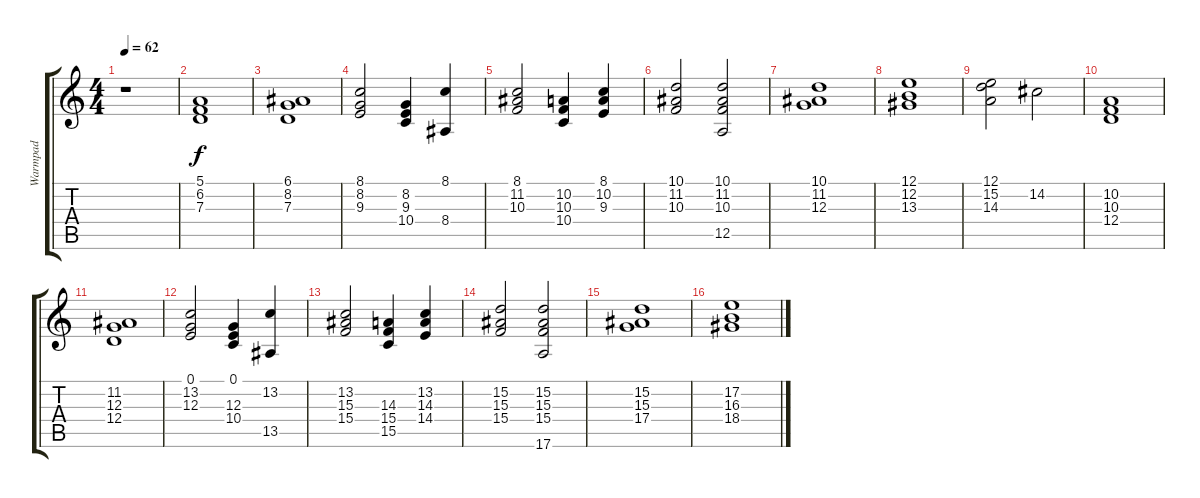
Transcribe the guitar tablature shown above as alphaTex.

\track ("Warmpad" "Warmpad") {instrument pad2warm}
\staff {score tabs}
\tuning (E4 B3 G3 D3 A2 E2) {hide}
\ts (4 4)
\tempo 62
\clef g2
\ks c
r.1{dy f instrument pad2warm} |
(5.1 6.2 7.3).1{volume 0} |
(6.1 8.2 7.3).1{volume 5} |
(8.1 8.2 9.3).2 (8.2 9.3 10.4).4 (8.1 8.4).4 |
(8.1 11.2 10.3).2 (10.2 10.3 10.4).4 (8.1 10.2 9.3).4 |
(10.1 11.2 10.3).2 (10.1 11.2 10.3 12.5).2 |
(10.1 11.2 12.3).1 |
(12.1 12.2 13.3).1 |
(12.1 15.2 14.3).2 14.2.2 |
(10.2 10.3 12.4).1{volume 0} |
(11.2 12.3 12.4).1{volume 5} |
(0.1 13.2 12.3).2 (0.1 12.3 10.4).4 (13.2 13.5).4 |
(13.2 15.3 15.4).2 (14.3 15.4 15.5).4 (13.2 14.3 14.4).4 |
(15.2 15.3 15.4).2 (15.2 15.3 15.4 17.6).2 |
(15.2 15.3 17.4).1 |
(17.2 16.3 18.4).1
